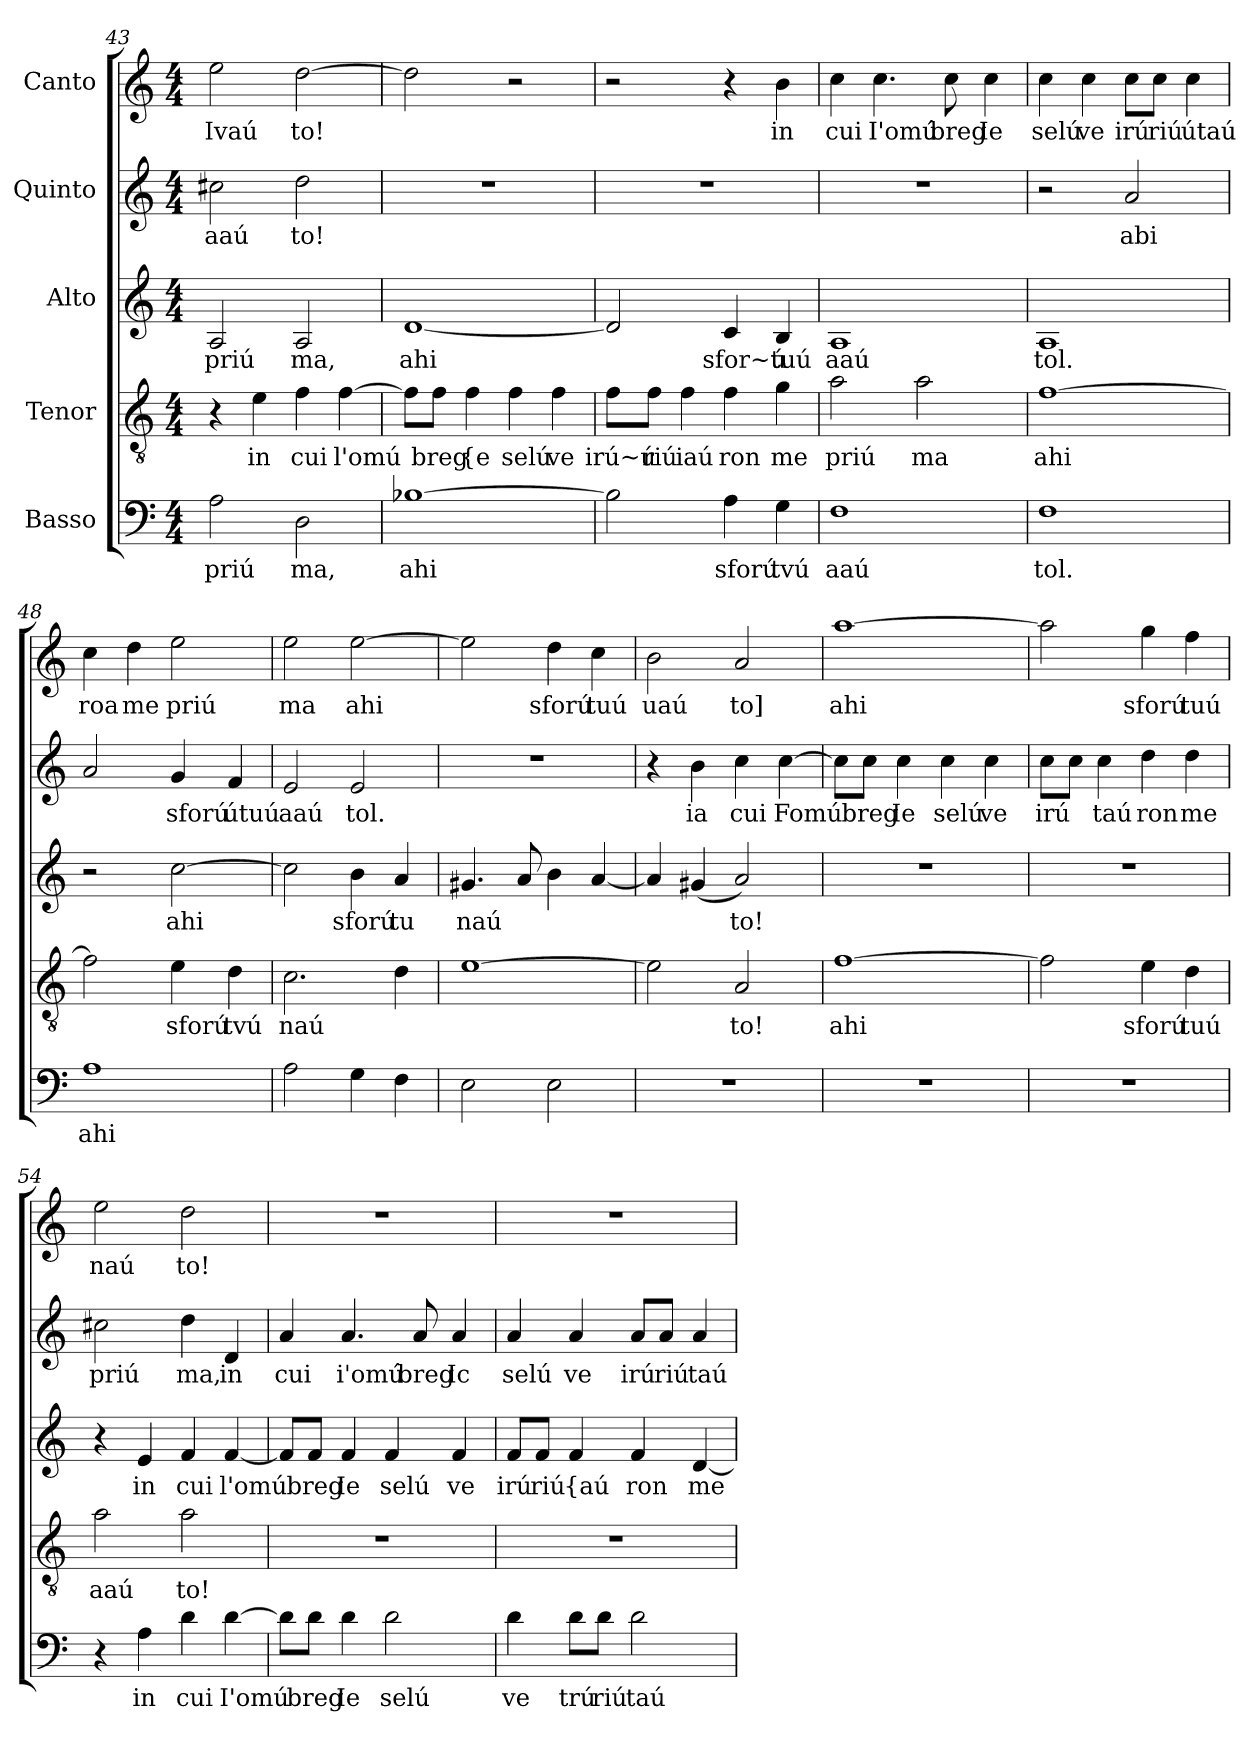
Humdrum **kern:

**kern	**text	**kern	**text	**kern	**text	**kern	**text	**kern	**text
*part5	*part5	*part4	*part4	*part3	*part3	*part2	*part2	*part1	*part1
*staff5	*staff5	*staff4	*staff4	*staff3	*staff3	*staff2	*staff2	*staff1	*staff1
*I"Basso	*	*I"Tenor	*	*I"Alto	*	*I"Quinto	*	*I"Canto	*
*clefF4	*	*clefGv2	*	*clefG2	*	*clefG2	*	*clefG2	*
*k[]	*	*k[]	*	*k[]	*	*k[]	*	*k[]	*
*M4/4	*	*M4/4	*	*M4/4	*	*M4/4	*	*M4/4	*
=43	=43	=43	=43	=43	=43	=43	=43	=43	=43
!	!LO:LY:b	!	!	!	!LO:LY:b	!	!LO:LY:b	!	!LO:LY:b
2A\	priú	4r	.	2A/	priú	2cc#X\	aaú	2ee\	Ivaú
!	!	!	!LO:LY:b	!	!	!	!	!	!
.	.	4e\	in	.	.	.	.	.	.
!	!LO:LY:b	!	!LO:LY:b	!	!LO:LY:b	!	!LO:LY:b	!	!LO:LY:b
2D\	ma,	4f\	cui	2A/	ma,	2dd\	to!	[2dd\	to!
!	!	!	!LO:LY:b	!	!	!	!	!	!
.	.	[4f\	l'omú	.	.	.	.	.	.
=44	=44	=44	=44	=44	=44	=44	=44	=44	=44
!	!LO:LY:b	!	!	!	!LO:LY:b	!	!	!	!
[1B-X	ahi	8f\L]	.	[1d	ahi	1r	.	2dd\]	.
!	!	!	!LO:LY:b	!	!	!	!	!	!
.	.	8f\J	breg	.	.	.	.	.	.
!	!	!	!LO:LY:b	!	!	!	!	!	!
.	.	4f\	{e	.	.	.	.	.	.
!	!	!	!LO:LY:b	!	!	!	!	!	!
.	.	4f\	selú	.	.	.	.	2r	.
!	!	!	!LO:LY:b	!	!	!	!	!	!
.	.	4f\	ve	.	.	.	.	.	.
=45	=45	=45	=45	=45	=45	=45	=45	=45	=45
!	!	!	!LO:LY:b	!	!	!	!	!	!
2B-\]	.	8f\L	irú~ú	2d/]	.	1r	.	2r	.
!	!	!	!LO:LY:b	!	!	!	!	!	!
.	.	8f\J	riú	.	.	.	.	.	.
!	!	!	!LO:LY:b	!	!	!	!	!	!
.	.	4f\	iaú	.	.	.	.	.	.
!	!LO:LY:b	!	!LO:LY:b	!	!LO:LY:b	!	!	!	!
4A\	sforú	4f\	ron	4c/	sfor~ú	.	.	4r	.
!	!LO:LY:b	!	!LO:LY:b	!	!LO:LY:b	!	!	!	!LO:LY:b
4G\	tvú	4g\	me	4B/	tuú	.	.	4b\	in
=46	=46	=46	=46	=46	=46	=46	=46	=46	=46
!	!LO:LY:b	!	!LO:LY:b	!	!LO:LY:b	!	!	!	!LO:LY:b
1F	aaú	2a\	priú	1A	aaú	1r	.	4cc\	cui
!	!	!	!	!	!	!	!	!	!LO:LY:b
.	.	.	.	.	.	.	.	4.cc\	I'omú
!	!	!	!LO:LY:b	!	!	!	!	!	!
.	.	2a\	ma	.	.	.	.	.	.
!	!	!	!	!	!	!	!	!	!LO:LY:b
.	.	.	.	.	.	.	.	8cc\	breg
!	!	!	!	!	!	!	!	!	!LO:LY:b
.	.	.	.	.	.	.	.	4cc\	Ie
=47	=47	=47	=47	=47	=47	=47	=47	=47	=47
!	!LO:LY:b	!	!LO:LY:b	!	!LO:LY:b	!	!	!	!LO:LY:b
1F	tol.	[1f	ahi	1A	tol.	2r	.	4cc\	selú
!	!	!	!	!	!	!	!	!	!LO:LY:b
.	.	.	.	.	.	.	.	4cc\	ve
!	!	!	!	!	!	!	!LO:LY:b	!	!LO:LY:b
.	.	.	.	.	.	2a/	abi	8cc\L	irú
!	!	!	!	!	!	!	!	!	!LO:LY:b
.	.	.	.	.	.	.	.	8cc\J	riú
!	!	!	!	!	!	!	!	!	!LO:LY:b
.	.	.	.	.	.	.	.	4cc\	útaú
=48	=48	=48	=48	=48	=48	=48	=48	=48	=48
!	!LO:LY:b	!	!	!	!	!	!	!	!LO:LY:b
1A	ahi	2f\]	.	2r	.	2a/	.	4cc\	roa
!	!	!	!	!	!	!	!	!	!LO:LY:b
.	.	.	.	.	.	.	.	4dd\	me
!	!	!	!LO:LY:b	!	!LO:LY:b	!	!LO:LY:b	!	!LO:LY:b
.	.	4e\	sforú	[2cc\	ahi	4g/	sforú	2ee\	priú
!	!	!	!LO:LY:b	!	!	!	!LO:LY:b	!	!
.	.	4d\	tvú	.	.	4f/	útuú	.	.
=49	=49	=49	=49	=49	=49	=49	=49	=49	=49
!	!	!	!LO:LY:b	!	!	!	!LO:LY:b	!	!LO:LY:b
2A\	.	2.c\	naú	2cc\]	.	2e/	aaú	2ee\	ma
!	!	!	!	!	!LO:LY:b	!	!LO:LY:b	!	!LO:LY:b
4G\	.	.	.	4b\	sforú	2e/	tol.	[2ee\	ahi
!	!	!	!	!	!LO:LY:b	!	!	!	!
4F\	.	4d\	.	4a/	tu	.	.	.	.
=50	=50	=50	=50	=50	=50	=50	=50	=50	=50
!	!	!	!	!	!LO:LY:b	!	!	!	!
2E\	.	[1e	.	4.g#X/	naú	1r	.	2ee\]	.
.	.	.	.	8a/	.	.	.	.	.
!	!	!	!	!	!	!	!	!	!LO:LY:b
2E\	.	.	.	4b\	.	.	.	4dd\	sforú
!	!	!	!	!	!	!	!	!	!LO:LY:b
.	.	.	.	[4a/	.	.	.	4cc\	tuú
=51	=51	=51	=51	=51	=51	=51	=51	=51	=51
!	!	!	!	!	!	!	!	!	!LO:LY:b
1r	.	2e\]	.	4a/]	.	4r	.	2b\	uaú
!	!	!	!	!	!	!	!LO:LY:b	!	!
.	.	.	.	(<4g#X/	.	4b\	ia	.	.
!	!	!	!LO:LY:b	!	!LO:LY:b	!	!LO:LY:b	!	!LO:LY:b
.	.	2A/	to!	2a/)	to!	4cc\	cui	2a/	to]
!	!	!	!	!	!	!	!LO:LY:b	!	!
.	.	.	.	.	.	[4cc\	Fomú	.	.
=52	=52	=52	=52	=52	=52	=52	=52	=52	=52
!	!	!	!LO:LY:b	!	!	!	!	!	!LO:LY:b
1r	.	[1f	ahi	1r	.	8cc\L]	.	[1aa	ahi
!	!	!	!	!	!	!	!LO:LY:b	!	!
.	.	.	.	.	.	8cc\J	breg	.	.
!	!	!	!	!	!	!	!LO:LY:b	!	!
.	.	.	.	.	.	4cc\	Ie	.	.
!	!	!	!	!	!	!	!LO:LY:b	!	!
.	.	.	.	.	.	4cc\	selú	.	.
!	!	!	!	!	!	!	!LO:LY:b	!	!
.	.	.	.	.	.	4cc\	ve	.	.
=53	=53	=53	=53	=53	=53	=53	=53	=53	=53
!	!	!	!	!	!	!	!LO:LY:b	!	!
1r	.	2f\]	.	1r	.	8cc\L	irú	2aa\]	.
.	.	.	.	.	.	8cc\J	.	.	.
!	!	!	!	!	!	!	!LO:LY:b	!	!
.	.	.	.	.	.	4cc\	taú	.	.
!	!	!	!LO:LY:b	!	!	!	!LO:LY:b	!	!LO:LY:b
.	.	4e\	sforú	.	.	4dd\	ron	4gg\	sforú
!	!	!	!LO:LY:b	!	!	!	!LO:LY:b	!	!LO:LY:b
.	.	4d\	tuú	.	.	4dd\	me	4ff\	tuú
=54	=54	=54	=54	=54	=54	=54	=54	=54	=54
!	!	!	!LO:LY:b	!	!	!	!LO:LY:b	!	!LO:LY:b
4r	.	2a\	aaú	4r	.	2cc#X\	priú	2ee\	naú
!	!LO:LY:b	!	!	!	!LO:LY:b	!	!	!	!
4A\	in	.	.	4e/	in	.	.	.	.
!	!LO:LY:b	!	!LO:LY:b	!	!LO:LY:b	!	!LO:LY:b	!	!LO:LY:b
4d\	cui	2a\	to!	4f/	cui	4dd\	ma,	2dd\	to!
!	!LO:LY:b	!	!	!	!LO:LY:b	!	!LO:LY:b	!	!
[4d\	I'omú	.	.	[4f/	l'omú	4d/	in	.	.
=55	=55	=55	=55	=55	=55	=55	=55	=55	=55
!	!	!	!	!	!	!	!LO:LY:b	!	!
8d\L]	.	1r	.	8f/L]	.	4a/	cui	1r	.
!	!LO:LY:b	!	!	!	!LO:LY:b	!	!	!	!
8d\J	breg	.	.	8f/J	breg	.	.	.	.
!	!LO:LY:b	!	!	!	!LO:LY:b	!	!LO:LY:b	!	!
4d\	Ie	.	.	4f/	Ie	4.a/	i'omú	.	.
!	!LO:LY:b	!	!	!	!LO:LY:b	!	!	!	!
2d\	selú	.	.	4f/	selú	.	.	.	.
!	!	!	!	!	!	!	!LO:LY:b	!	!
.	.	.	.	.	.	8a/	breg	.	.
!	!	!	!	!	!LO:LY:b	!	!LO:LY:b	!	!
.	.	.	.	4f/	ve	4a/	Ic	.	.
=56	=56	=56	=56	=56	=56	=56	=56	=56	=56
!	!LO:LY:b	!	!	!	!LO:LY:b	!	!LO:LY:b	!	!
4d\	ve	1r	.	8f/L	irú	4a/	selú	1r	.
!	!	!	!	!	!LO:LY:b	!	!	!	!
.	.	.	.	8f/J	riú	.	.	.	.
!	!LO:LY:b	!	!	!	!LO:LY:b	!	!LO:LY:b	!	!
8d\L	trú	.	.	4f/	{aú	4a/	ve	.	.
!	!LO:LY:b	!	!	!	!	!	!	!	!
8d\J	riú	.	.	.	.	.	.	.	.
!	!LO:LY:b	!	!	!	!LO:LY:b	!	!LO:LY:b	!	!
2d\	taú	.	.	4f/	ron	8a/L	irú	.	.
!	!	!	!	!	!	!	!LO:LY:b	!	!
.	.	.	.	.	.	8a/J	riú	.	.
!	!	!	!	!	!LO:LY:b	!	!LO:LY:b	!	!
.	.	.	.	[4d/	me	4a/	taú	.	.
=	=	=	=	=	=	=	=	=	=
*-	*-	*-	*-	*-	*-	*-	*-	*-	*-
